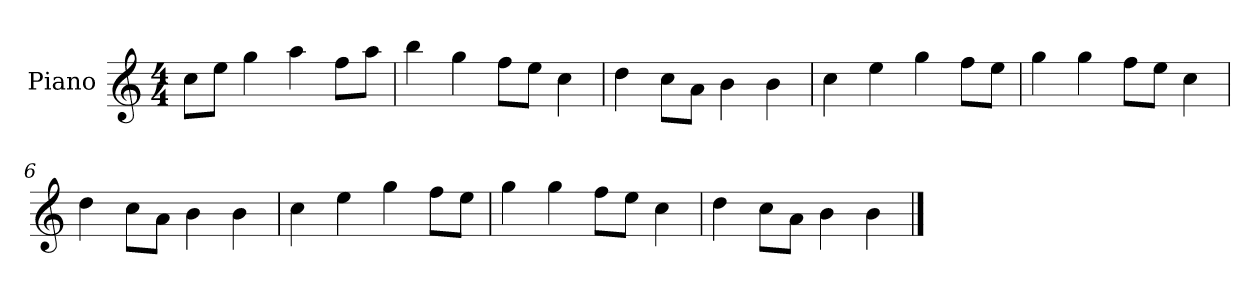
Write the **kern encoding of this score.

**kern
*part1
*staff1
*I"Piano
*I'P-no
*clefG2
*k[]
*M4/4
*MM90
=1
8cc\L
8ee\J
4gg\
4aa\
8ff\L
8aa\J
=2
4bb\
4gg\
8ff\L
8ee\J
4cc\
=3
4dd\
8cc\L
8a\J
4b\
4b\
=4
4cc\
4ee\
4gg\
8ff\L
8ee\J
=5
4gg\
4gg\
8ff\L
8ee\J
4cc\
=6
4dd\
8cc\L
8a\J
4b\
4b\
=7
4cc\
4ee\
4gg\
8ff\L
8ee\J
!!LO:LB:g=z
=8
4gg\
4gg\
8ff\L
8ee\J
4cc\
=9
4dd\
8cc\L
8a\J
4b\
4b\
==
*-
